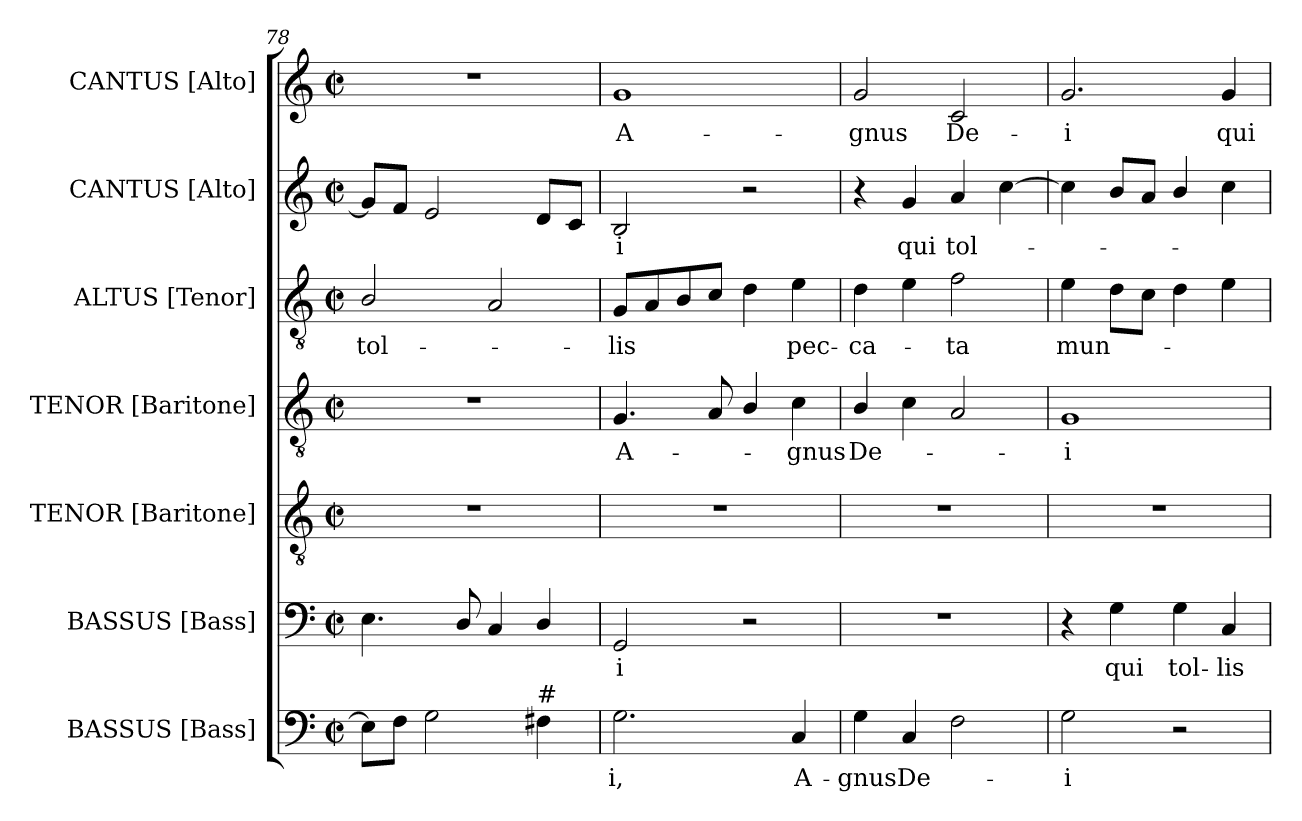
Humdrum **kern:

**kern	**text	**kern	**text	**kern	**kern	**text	**kern	**text	**kern	**text	**kern	**text
*part7	*part7	*part6	*part6	*part5	*part4	*part4	*part3	*part3	*part2	*part2	*part1	*part1
*staff7	*staff7	*staff6	*staff6	*staff5	*staff4	*staff4	*staff3	*staff3	*staff2	*staff2	*staff1	*staff1
*I"BASSUS [Bass]	*	*I"BASSUS [Bass]	*	*I"TENOR [Baritone]	*I"TENOR [Baritone]	*	*I"ALTUS [Tenor]	*	*I"CANTUS [Alto]	*	*I"CANTUS [Alto]	*
*I'B.	*	*I'B.	*	*I'Bar.	*I'Bar.	*	*I'T.	*	*I'A.	*	*I'A.	*
*clefF4	*	*clefF4	*	*clefGv2	*clefGv2	*	*clefGv2	*	*clefG2	*	*clefG2	*
*	*	*	*	*ITrd7c12	*ITrd7c12	*	*ITrd7c12	*	*	*	*	*
*k[]	*	*k[]	*	*k[]	*k[]	*	*k[]	*	*k[]	*	*k[]	*
*C:	*	*C:	*	*C:	*C:	*	*C:	*	*C:	*	*C:	*
*M2/2	*	*M2/2	*	*M2/2	*M2/2	*	*M2/2	*	*M2/2	*	*M2/2	*
*met(c|)	*	*met(c|)	*	*met(c|)	*met(c|)	*	*met(c|)	*	*met(c|)	*	*met(c|)	*
=78	=78	=78	=78	=78	=78	=78	=78	=78	=78	=78	=78	=78
!	!	!	!	!	!	!	!	!LO:LY:b:color=#000000	!	!	!	!
8Ei\L]	.	4.Ei\	.	1r	1r	.	2BBi/	tol-	8gi/L]	.	1r	.
8Fi\J	.	.	.	.	.	.	.	.	8fi/J	.	.	.
2Gi\	.	.	.	.	.	.	.	.	2ei/	.	.	.
.	.	8Di/	.	.	.	.	.	.	.	.	.	.
.	.	4Ci/	.	.	.	.	2AAi/	.	.	.	.	.
!LO:TX:a:t=#	!	!	!	!	!	!	!	!	!	!	!	!
4F#i\	.	4Di/	.	.	.	.	.	.	8di/L	.	.	.
.	.	.	.	.	.	.	.	.	8ci/J	.	.	.
=79	=79	=79	=79	=79	=79	=79	=79	=79	=79	=79	=79	=79
!	!LO:LY:b:color=#000000	!	!	!	!	!	!	!	!	!	!	!
!	!	!	!LO:LY:b:color=#000000	!	!	!	!	!	!	!	!	!
!	!	!	!	!	!	!LO:LY:b:color=#000000	!	!	!	!	!	!
!	!	!	!	!	!	!	!	!LO:LY:b:color=#000000	!	!	!	!
!	!	!	!	!	!	!	!	!	!	!LO:LY:b:color=#000000	!	!
!	!	!	!	!	!	!	!	!	!	!	!	!LO:LY:b:color=#000000
2.Gi\	-i,	2GGi/	-i	1r	4.GGi/	A-	8GGi/L	-lis	2Bi/	-i	1gi	A-
.	.	.	.	.	.	.	8AAi/	.	.	.	.	.
.	.	.	.	.	.	.	8BBi/	.	.	.	.	.
.	.	.	.	.	8AAi/	.	8Ci/J	.	.	.	.	.
.	.	2r	.	.	4BBi/	.	4Di\	.	2r	.	.	.
!	!LO:LY:b:color=#000000	!	!	!	!	!	!	!	!	!	!	!
!	!	!	!	!	!	!LO:LY:b:color=#000000	!	!	!	!	!	!
!	!	!	!	!	!	!	!	!LO:LY:b:color=#000000	!	!	!	!
4Ci/	A-	.	.	.	4Ci\	-gnus	4Ei\	pec-	.	.	.	.
!!LO:LB:g=z
=80	=80	=80	=80	=80	=80	=80	=80	=80	=80	=80	=80	=80
!	!LO:LY:b:color=#000000	!	!	!	!	!	!	!	!	!	!	!
!	!	!	!	!	!	!LO:LY:b:color=#000000	!	!	!	!	!	!
!	!	!	!	!	!	!	!	!LO:LY:b:color=#000000	!	!	!	!
!	!	!	!	!	!	!	!	!	!	!	!	!LO:LY:b:color=#000000
4Gi\	-gnus	1r	.	1r	4BBi/	De-	4Di\	-ca-	4r	.	2gi/	-gnus
!	!LO:LY:b:color=#000000	!	!	!	!	!	!	!	!	!	!	!
!	!	!	!	!	!	!	!	!	!	!LO:LY:b:color=#000000	!	!
4Ci/	De-	.	.	.	4Ci\	.	4Ei\	.	4gi/	qui	.	.
!	!	!	!	!	!	!	!	!LO:LY:b:color=#000000	!	!	!	!
!	!	!	!	!	!	!	!	!	!	!LO:LY:b:color=#000000	!	!
!	!	!	!	!	!	!	!	!	!	!	!	!LO:LY:b:color=#000000
2Fi\	.	.	.	.	2AAi/	.	2Fi\	-ta	4ai/	tol-	2ci/	De-
.	.	.	.	.	.	.	.	.	[>4cci\	.	.	.
=81	=81	=81	=81	=81	=81	=81	=81	=81	=81	=81	=81	=81
!	!LO:LY:b:color=#000000	!	!	!	!	!	!	!	!	!	!	!
!	!	!	!	!	!	!LO:LY:b:color=#000000	!	!	!	!	!	!
!	!	!	!	!	!	!	!	!LO:LY:b:color=#000000	!	!	!	!
!	!	!	!	!	!	!	!	!	!	!	!	!LO:LY:b:color=#000000
2Gi\	-i	4r	.	1r	1GGi	-i	4Ei\	mun-	4cci\]	.	2.gi/	-i
!	!	!	!LO:LY:b:color=#000000	!	!	!	!	!	!	!	!	!
.	.	4Gi\	qui	.	.	.	8Di\L	.	8bi/L	.	.	.
.	.	.	.	.	.	.	8Ci\J	.	8ai/J	.	.	.
!	!	!	!LO:LY:b:color=#000000	!	!	!	!	!	!	!	!	!
2r	.	4Gi\	tol-	.	.	.	4Di\	.	4bi/	.	.	.
!	!	!	!LO:LY:b:color=#000000	!	!	!	!	!	!	!	!	!
!	!	!	!	!	!	!	!	!	!	!	!	!LO:LY:b:color=#000000
.	.	4Ci/	-lis	.	.	.	4Ei\	.	4cci\	.	4gi/	qui
=	=	=	=	=	=	=	=	=	=	=	=	=
*-	*-	*-	*-	*-	*-	*-	*-	*-	*-	*-	*-	*-
